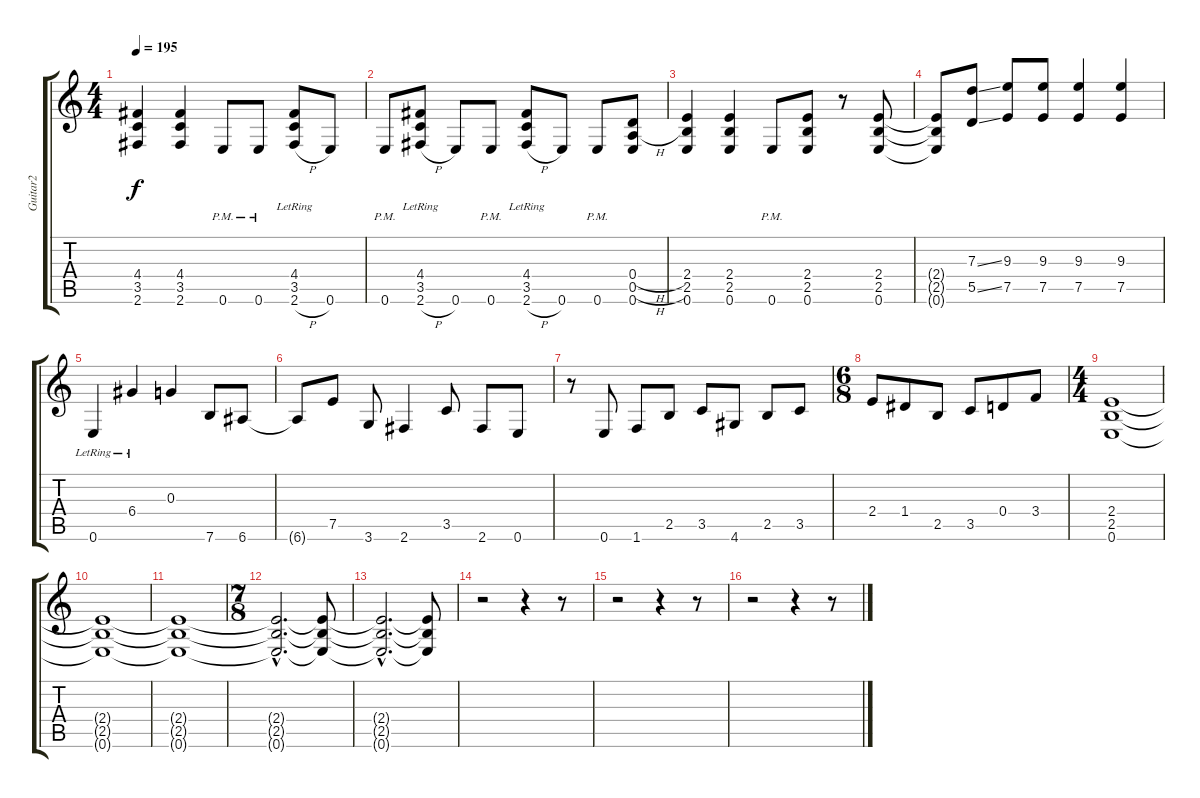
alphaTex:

\track ("Guitar2" "Guitar2") {instrument distortionguitar}
\staff {score tabs}
\tuning (E4 B3 G3 D3 A2 E2) {hide}
\ts (4 4)
\tempo 195
\clef g2
\ks c
(4.4{t} 3.5{t} 2.6{t}).4{dy f} (4.4 3.5 2.6).4 0.6{pm}.8 0.6{pm}.8 (4.4{lr} 3.5{lr} 2.6{h}).8 0.6.8 |
0.6{pm}.8 (4.4{lr} 3.5{lr} 2.6{h}).8 0.6.8 0.6{pm}.8 (4.4{lr} 3.5{lr} 2.6{h}).8 0.6.8 0.6{pm}.8 (0.4{h} 0.5{h} 0.6).8 |
(2.4 2.5 0.6).4 (2.4 2.5 0.6).4 0.6{pm}.8 (2.4 2.5 0.6).8 r.8 (2.4 2.5 0.6).8 |
(2.4{t} 2.5{t} 0.6{t}).8 (7.3{ss} 5.5{ss}).8 (9.3 7.5).8 (9.3 7.5).8 (9.3 7.5).4 (9.3 7.5).4 |
0.6{lr}.4 6.4{lr}.4 0.3.4 7.6.8 6.6.8 |
6.6{t}.8 7.5.8 3.6.8 2.6.4 3.5.8 2.6.8 0.6.8 |
r.8 0.6.8 1.6.8 2.5.8 3.5.8 4.6.8 2.5.8 3.5.8 |
\ts (6 8)
2.4.8 1.4.8 2.5.8 3.5.8 0.4.8 3.4.8 |
\ts (4 4)
(2.4 2.5 0.6).1 |
(2.4{t} 2.5{t} 0.6{t}).1 |
(2.4{t} 2.5{t} 0.6{t}).1 |
\ts (7 8)
(2.4{hac t} 2.5{hac t} 0.6{hac t}).2{d} (2.4{t} 2.5{t} 0.6{t}).8 |
(2.4{hac t} 2.5{hac t} 0.6{hac t}).2{d} (2.4{t} 2.5{t} 0.6{t}).8 |
r.2 r.4 r.8 |
r.2 r.4 r.8 |
r.2 r.4 r.8
